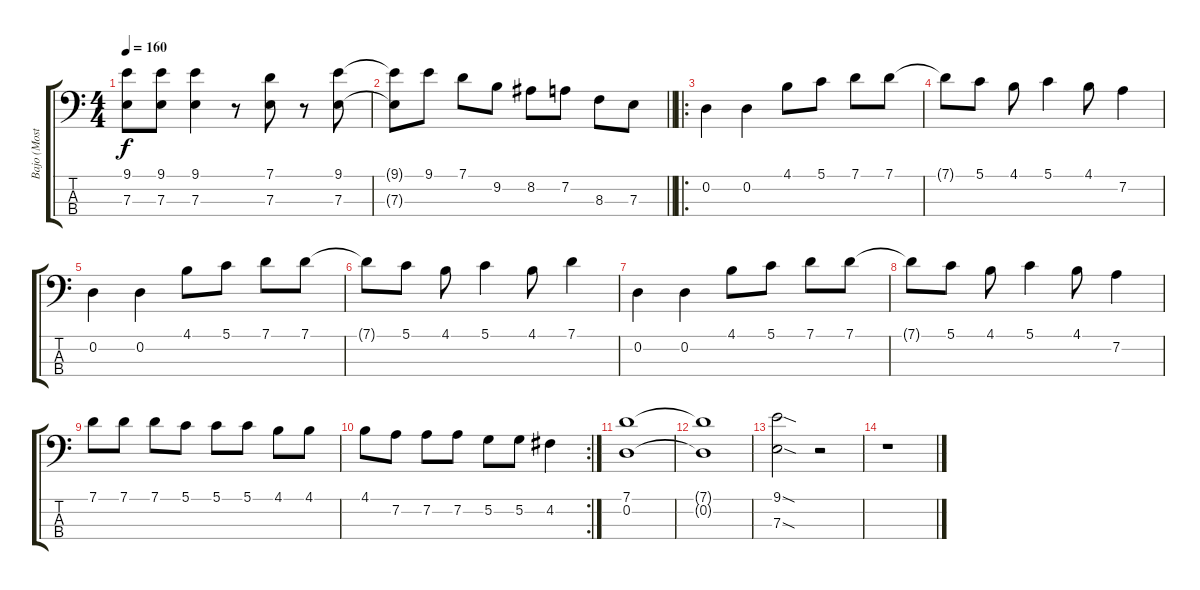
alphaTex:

\track ("Bajo (Mosta)" "Bajo (Most") {instrument electricbassfinger}
\staff {score tabs}
\tuning (G2 D2 A1 E1) {hide}
\ts (4 4)
\tempo 160
\clef f4
\ks c
(9.1{t} 7.3{t}).8{dy f} (9.1 7.3).8 (9.1 7.3).4 r.8 (7.1 7.3).8 r.8 (9.1 7.3).8 |
\barLineRight lightlight
(9.1{t} 7.3{t}).8 9.1.8 7.1.8 9.2.8 8.2.8 7.2.8 8.3.8 7.3.8 |
\ro
0.2.4 0.2.4 4.1.8 5.1.8 7.1.8 7.1.8 |
7.1{t}.8 5.1.8 4.1.8 5.1.4 4.1.8 7.2.4 |
0.2.4 0.2.4 4.1.8 5.1.8 7.1.8 7.1.8 |
7.1{t}.8 5.1.8 4.1.8 5.1.4 4.1.8 7.1.4 |
0.2.4 0.2.4 4.1.8 5.1.8 7.1.8 7.1.8 |
7.1{t}.8 5.1.8 4.1.8 5.1.4 4.1.8 7.2.4 |
7.1.8 7.1.8 7.1.8 5.1.8 5.1.8 5.1.8 4.1.8 4.1.8 |
\rc 2
4.1.8 7.2.8 7.2.8 7.2.8 5.2.8 5.2.8 4.2.4 |
(7.1 0.2).1 |
(7.1{t} 0.2{t}).1 |
(9.1{sod} 7.3{sod}).2 r.2 |
r.1
